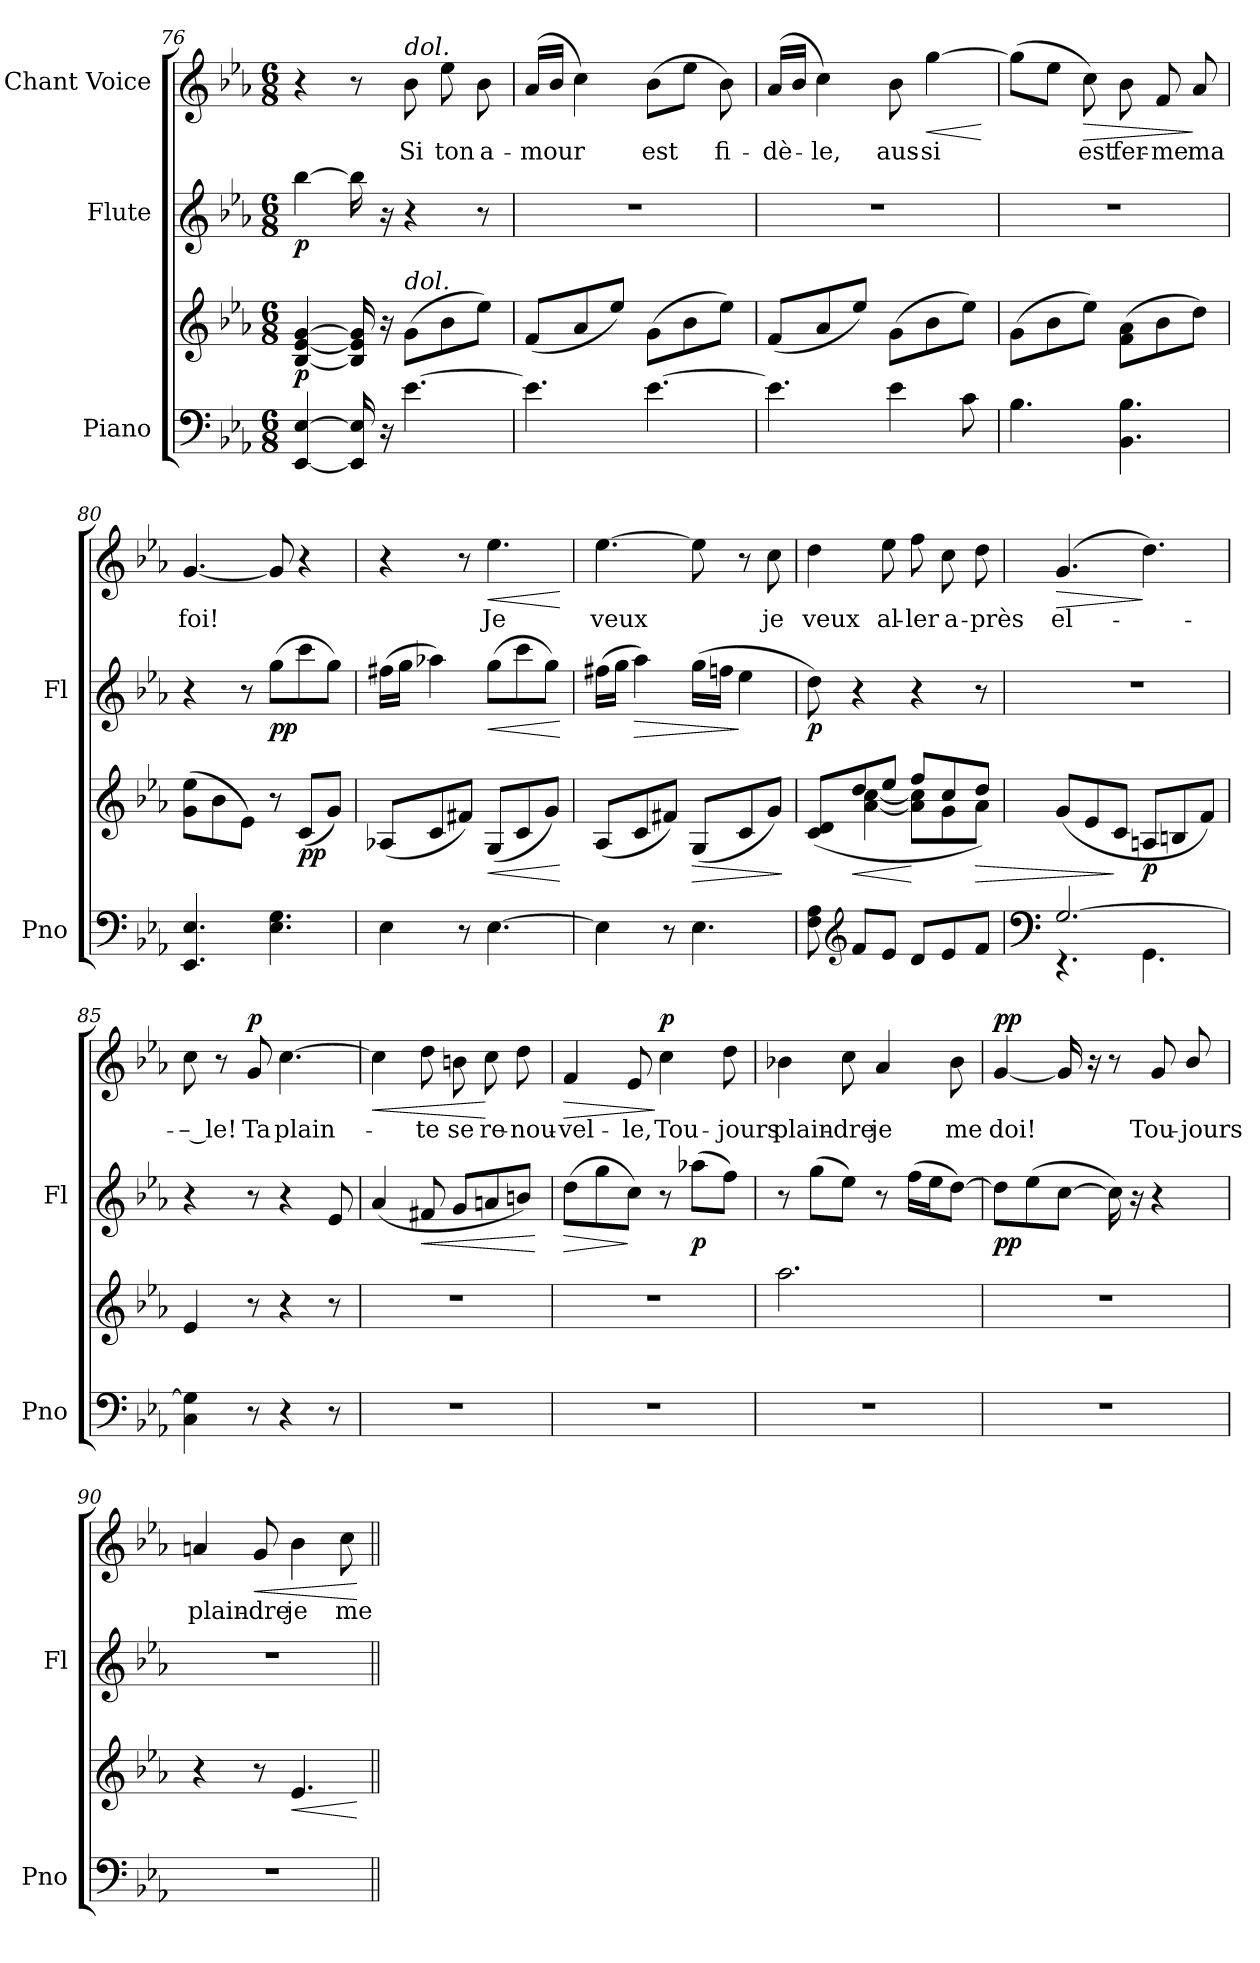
**kern	**kern	**dynam	**kern	**dynam	**kern	**text	**dynam
*part3	*part3	*part3	*part2	*part2	*part1	*part1	*part1
*staff4	*staff3	*staff3/4	*staff2	*staff2	*staff1	*staff1	*staff1
*I"Piano	*	*	*I"Flute	*	*I"Chant Voice	*	*
*I'Pno	*	*	*I'Fl	*	*	*	*
*clefF4	*clefG2	*	*clefG2	*	*clefG2	*	*
*k[b-e-a-]	*k[b-e-a-]	*	*k[b-e-a-]	*	*k[b-e-a-]	*	*
*M6/8	*M6/8	*	*M6/8	*	*M6/8	*	*
=76	=76	=76	=76	=76	=76	=76	=76
!	!	!LO:DY:b	!	!LO:DY:b	!	!	!
[4EE-/ [4E-/	[4B-/ [4e-/ [4g/	p	[4bb-\	p	4r	.	.
16EE-/] 16E-/]	16B-/] 16e-/] 16g/]	.	16bb-\]	.	8r	.	.
16r	16r	.	16r	.	.	.	.
!	!	!	!	!	!LO:TX:i:t=dol.	!	!
!	!LO:TX:i:t=dol.	!	!	!	!	!	!
[4.e-\	(8g\L	.	4r	.	8b-\	Si	.
.	8b-\	.	.	.	8ee-\	ton	.
.	8ee-\J)	.	8r	.	8b-\	a-	.
=77	=77	=77	=77	=77	=77	=77	=77
4.e-\]	(8f/L	.	2.r	.	(<16a-/LL	-mour	.
.	.	.	.	.	16b-/JJ	.	.
.	8a-/	.	.	.	4cc\)	.	.
.	8ee-/J)	.	.	.	.	.	.
[4.e-\	(8g\L	.	.	.	(8b-\L	est	.
.	8b-\	.	.	.	8ee-\J	.	.
.	8ee-\J)	.	.	.	8b-\)	fi-	.
=78	=78	=78	=78	=78	=78	=78	=78
4.e-\]	(8f/L	.	2.r	.	(<16a-/LL	-dè-	.
.	.	.	.	.	16b-/JJ	.	.
.	8a-/	.	.	.	4cc\)	-le,	.
.	8ee-/J)	.	.	.	.	.	.
4e-\	(8g\L	.	.	.	8b-\	aus-	.
!	!	!	!	!	!	!	!LO:HP:b
.	8b-\	.	.	.	[4gg\	-si	<
8c\	8ee-\J)	.	.	.	.	.	.
.	.	.	.	.	.	.	[
=79	=79	=79	=79	=79	=79	=79	=79
4.B-\	(8g\L	.	2.r	.	(8gg\L]	.	.
.	8b-\	.	.	.	8ee-\J	.	.
!	!	!	!	!	!	!	!LO:HP:b
.	8ee-\J)	.	.	.	8cc\)	est	>
4.BB-\ 4.B-\	(8f\ 8a-\L	.	.	.	8b-\	fer-	.
.	8b-\	.	.	.	8f/	-me	.
.	8dd\J)	.	.	.	8a-/	ma	]
=80	=80	=80	=80	=80	=80	=80	=80
4.EE-/ 4.E-/	(8g\ 8ee-\L	.	4r	.	[4.g/	foi!	.
.	8b-\	.	.	.	.	.	.
.	8e-\J)	.	8r	.	.	.	.
!	!	!	!	!LO:DY:b	!	!	!
4.E-\ 4.G\	8r	.	(8gg\L	pp	8g/]	.	.
!	!	!LO:DY:b	!	!	!	!	!
.	(8c/L	pp	8ccc\	.	4r	.	.
.	8g/J)	.	8gg\J)	.	.	.	.
=81	=81	=81	=81	=81	=81	=81	=81
4E-\	(8A-X/L	.	(16ff#X\LL	.	4r	.	.
.	.	.	16gg\JJ	.	.	.	.
.	8c/	.	4aa-X\)	.	.	.	.
8r	8f#X/J)	.	.	.	8r	.	.
!	!	!LO:HP:b	!	!LO:HP:b	!	!	!LO:HP:b
[4.E-\	(8G/L	<	(8gg\L	<	4.ee-\	Je	<
.	8c/	.	8ccc\	.	.	.	.
.	8g/J)	.	8gg\J)	.	.	.	.
.	.	[	.	[	.	.	[
=82	=82	=82	=82	=82	=82	=82	=82
4E-\]	(8A-/L	.	(16ff#X\LL	.	[4.ee-\	veux	.
.	.	.	16gg\JJ	.	.	.	.
!	!	!	!	!LO:HP:b	!	!	!
.	8c/	.	4aa-\)	>	.	.	.
8r	8f#X/J)	.	.	.	.	.	.
!	!	!LO:HP:b	!	!	!	!	!
4.E-\	(8G/L	>	(16gg\LL	.	8ee-\]	.	.
.	.	.	16ffn\JJ	.	.	.	.
.	8c/	.	4ee-\	]	8r	.	.
.	8g/J)	.	.	.	8cc\	je	.
.	.	]	.	.	.	.	.
=83	=83	=83	=83	=83	=83	=83	=83
*	*^	*	*	*	*	*	*
!	!	!	!	!	!LO:DY:b	!	!	!
8F\ 8A-\	(8c/ 8d/L	8ryy	.	8dd\)	p	4dd\	veux	.
*clefG2	*	*	*	*	*	*	*	*
!	!	!	!LO:HP:b	!	!	!	!	!
8f/L	8dd/	[4a-\ [4cc\	<	4r	.	.	.	.
8e-/J	8ee-/J	.	.	.	.	8ee-\	al-	.
8d/L	8ff/L	8a-\] 8cc\]L	[	4r	.	8ff\	-ler	.
8e-/	8cc/	8g\	.	.	.	8cc\	a-	.
!	!	!	!LO:HP:b	!	!	!	!	!
8f/J	8dd/J)	8a-\J	>	8r	.	8dd\	-près	.
*	*v	*v	*	*	*	*	*	*
=84	=84	=84	=84	=84	=84	=84	=84
*clefF4	*	*	*	*	*	*	*
*^	*^	*	*	*	*	*	*
!	!	!	!	!	!	!	!	!	!LO:HP:b
*	*	*v	*v	*	*	*	*	*	*
[2.G/	4.r	(8g/L	.	2.r	.	(4.g/	el-	>
.	.	8e-/	.	.	.	.	.	.
.	.	8c/J	]	.	.	.	.	.
!	!	!	!LO:DY:b	!	!	!	!	!
.	4.GG\	8An/L	p	.	.	4.dd\)	.	]
.	.	8Bn/	.	.	.	.	.	.
.	.	8f/J)	.	.	.	.	.	.
*v	*v	*	*	*	*	*	*	*
=85	=85	=85	=85	=85	=85	=85	=85
4C\ 4G\]	4e-/	.	4r	.	8cc\	-– le!	.
.	.	.	.	.	8r	.	.
!	!	!	!	!	!	!	!LO:DY:a
8r	8r	.	8r	.	8g/	Ta	p
4r	4r	.	4r	.	[4.cc\	plain-	.
8r	8r	.	8e-/	.	.	.	.
=86	=86	=86	=86	=86	=86	=86	=86
!	!	!	!	!	!	!	!LO:HP:b
2.r	2.r	.	(4a-/	.	4cc\]	.	<
!	!	!	!	!LO:HP:b	!	!	!
.	.	.	8f#X/	<	8dd\	-te	.
.	.	.	8g/L	.	8bn\	se	.
.	.	.	8an/	.	8cc\	re-	[
.	.	.	8bn/J)	.	8dd\	-nou-	.
.	.	.	.	[	.	.	.
=87	=87	=87	=87	=87	=87	=87	=87
!	!	!	!	!LO:HP:b	!	!	!LO:HP:b
2.r	2.r	.	(8dd\L	>	4f/	-vel-	>
.	.	.	8gg\	.	.	.	.
.	.	.	8cc\J)	]	8e-/	-le,	.
!	!	!	!	!	!	!	!LO:DY:n=1:a
.	.	.	8r	.	4cc\	Tou-	] p
!	!	!	!	!LO:DY:b	!	!	!
.	.	.	(8aa-X\L	p	.	.	.
.	.	.	8ff\J)	.	8dd\	-jours	.
=88	=88	=88	=88	=88	=88	=88	=88
2.r	2.aa-\	.	8r	.	4b-X\	plain-	.
.	.	.	(8gg\L	.	.	.	.
.	.	.	8ee-\J)	.	8cc\	-dre	.
.	.	.	8r	.	4a-/	je	.
.	.	.	(16ff\LL	.	.	.	.
.	.	.	16ee-\J	.	.	.	.
.	.	.	[8dd\J)	.	8b-\	me	.
=89	=89	=89	=89	=89	=89	=89	=89
!	!	!	!	!LO:DY:b	!	!	!LO:DY:a
2.r	2.r	.	8dd\L]	pp	[4g/	doi!	pp
.	.	.	(8ee-\	.	.	.	.
.	.	.	[8cc\J	.	16g/]	.	.
.	.	.	.	.	16r	.	.
.	.	.	16cc\])	.	8r	.	.
.	.	.	16r	.	.	.	.
.	.	.	4r	.	8g/	Tou-	.
.	.	.	.	.	8b-/	-jours	.
=90	=90	=90	=90	=90	=90	=90	=90
2.r	4r	.	2.r	.	4an/	plain-	.
!	!	!	!	!	!	!	!LO:HP:b
.	8r	.	.	.	8g/	-dre	<
!	!	!LO:HP:b	!	!	!	!	!
.	4.e-/	<	.	.	4b-\	je	.
.	.	.	.	.	8cc\	me	.
.	.	[	.	.	.	.	[
=||	=||	=||	=||	=||	=||	=||	=||
*-	*-	*-	*-	*-	*-	*-	*-
